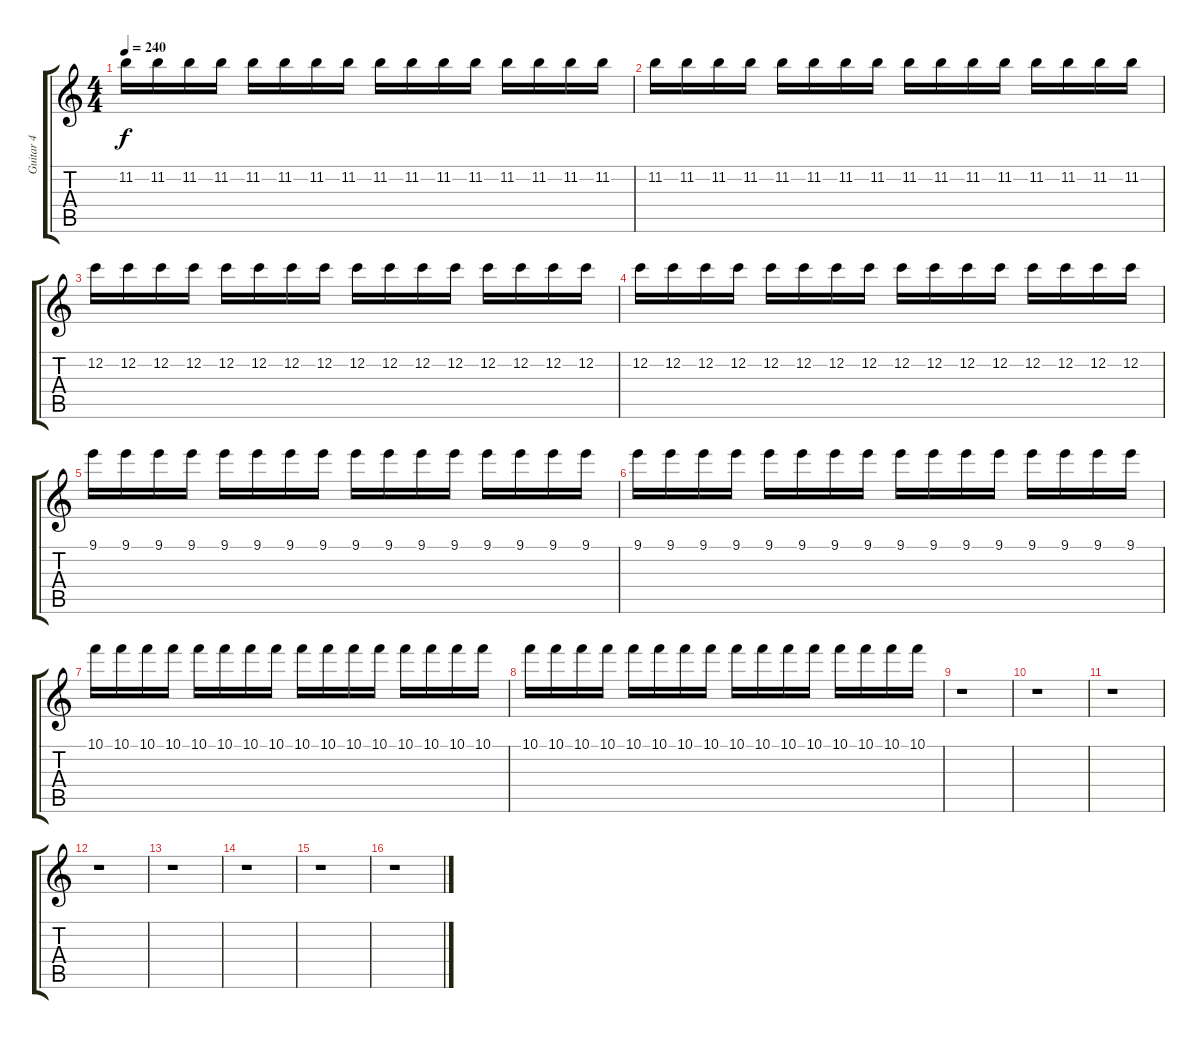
\track ("Guitar 4" "Guitar 4") {instrument distortionguitar}
\staff {score tabs}
\tuning (G4 C4 G3 C3 G2 C2) {hide}
\ts (4 4)
\tempo 240
\clef g2
\ks c
11.2.16{dy f} 11.2.16 11.2.16 11.2.16 11.2.16 11.2.16 11.2.16 11.2.16 11.2.16 11.2.16 11.2.16 11.2.16 11.2.16 11.2.16 11.2.16 11.2.16 |
11.2.16 11.2.16 11.2.16 11.2.16 11.2.16 11.2.16 11.2.16 11.2.16 11.2.16 11.2.16 11.2.16 11.2.16 11.2.16 11.2.16 11.2.16 11.2.16 |
12.2.16 12.2.16 12.2.16 12.2.16 12.2.16 12.2.16 12.2.16 12.2.16 12.2.16 12.2.16 12.2.16 12.2.16 12.2.16 12.2.16 12.2.16 12.2.16 |
12.2.16 12.2.16 12.2.16 12.2.16 12.2.16 12.2.16 12.2.16 12.2.16 12.2.16 12.2.16 12.2.16 12.2.16 12.2.16 12.2.16 12.2.16 12.2.16 |
9.1.16 9.1.16 9.1.16 9.1.16 9.1.16 9.1.16 9.1.16 9.1.16 9.1.16 9.1.16 9.1.16 9.1.16 9.1.16 9.1.16 9.1.16 9.1.16 |
9.1.16 9.1.16 9.1.16 9.1.16 9.1.16 9.1.16 9.1.16 9.1.16 9.1.16 9.1.16 9.1.16 9.1.16 9.1.16 9.1.16 9.1.16 9.1.16 |
10.1.16 10.1.16 10.1.16 10.1.16 10.1.16 10.1.16 10.1.16 10.1.16 10.1.16 10.1.16 10.1.16 10.1.16 10.1.16 10.1.16 10.1.16 10.1.16 |
10.1.16 10.1.16 10.1.16 10.1.16 10.1.16 10.1.16 10.1.16 10.1.16 10.1.16 10.1.16 10.1.16 10.1.16 10.1.16 10.1.16 10.1.16 10.1.16 |
r.1 |
r.1 |
r.1 |
r.1 |
r.1 |
r.1 |
r.1 |
r.1
